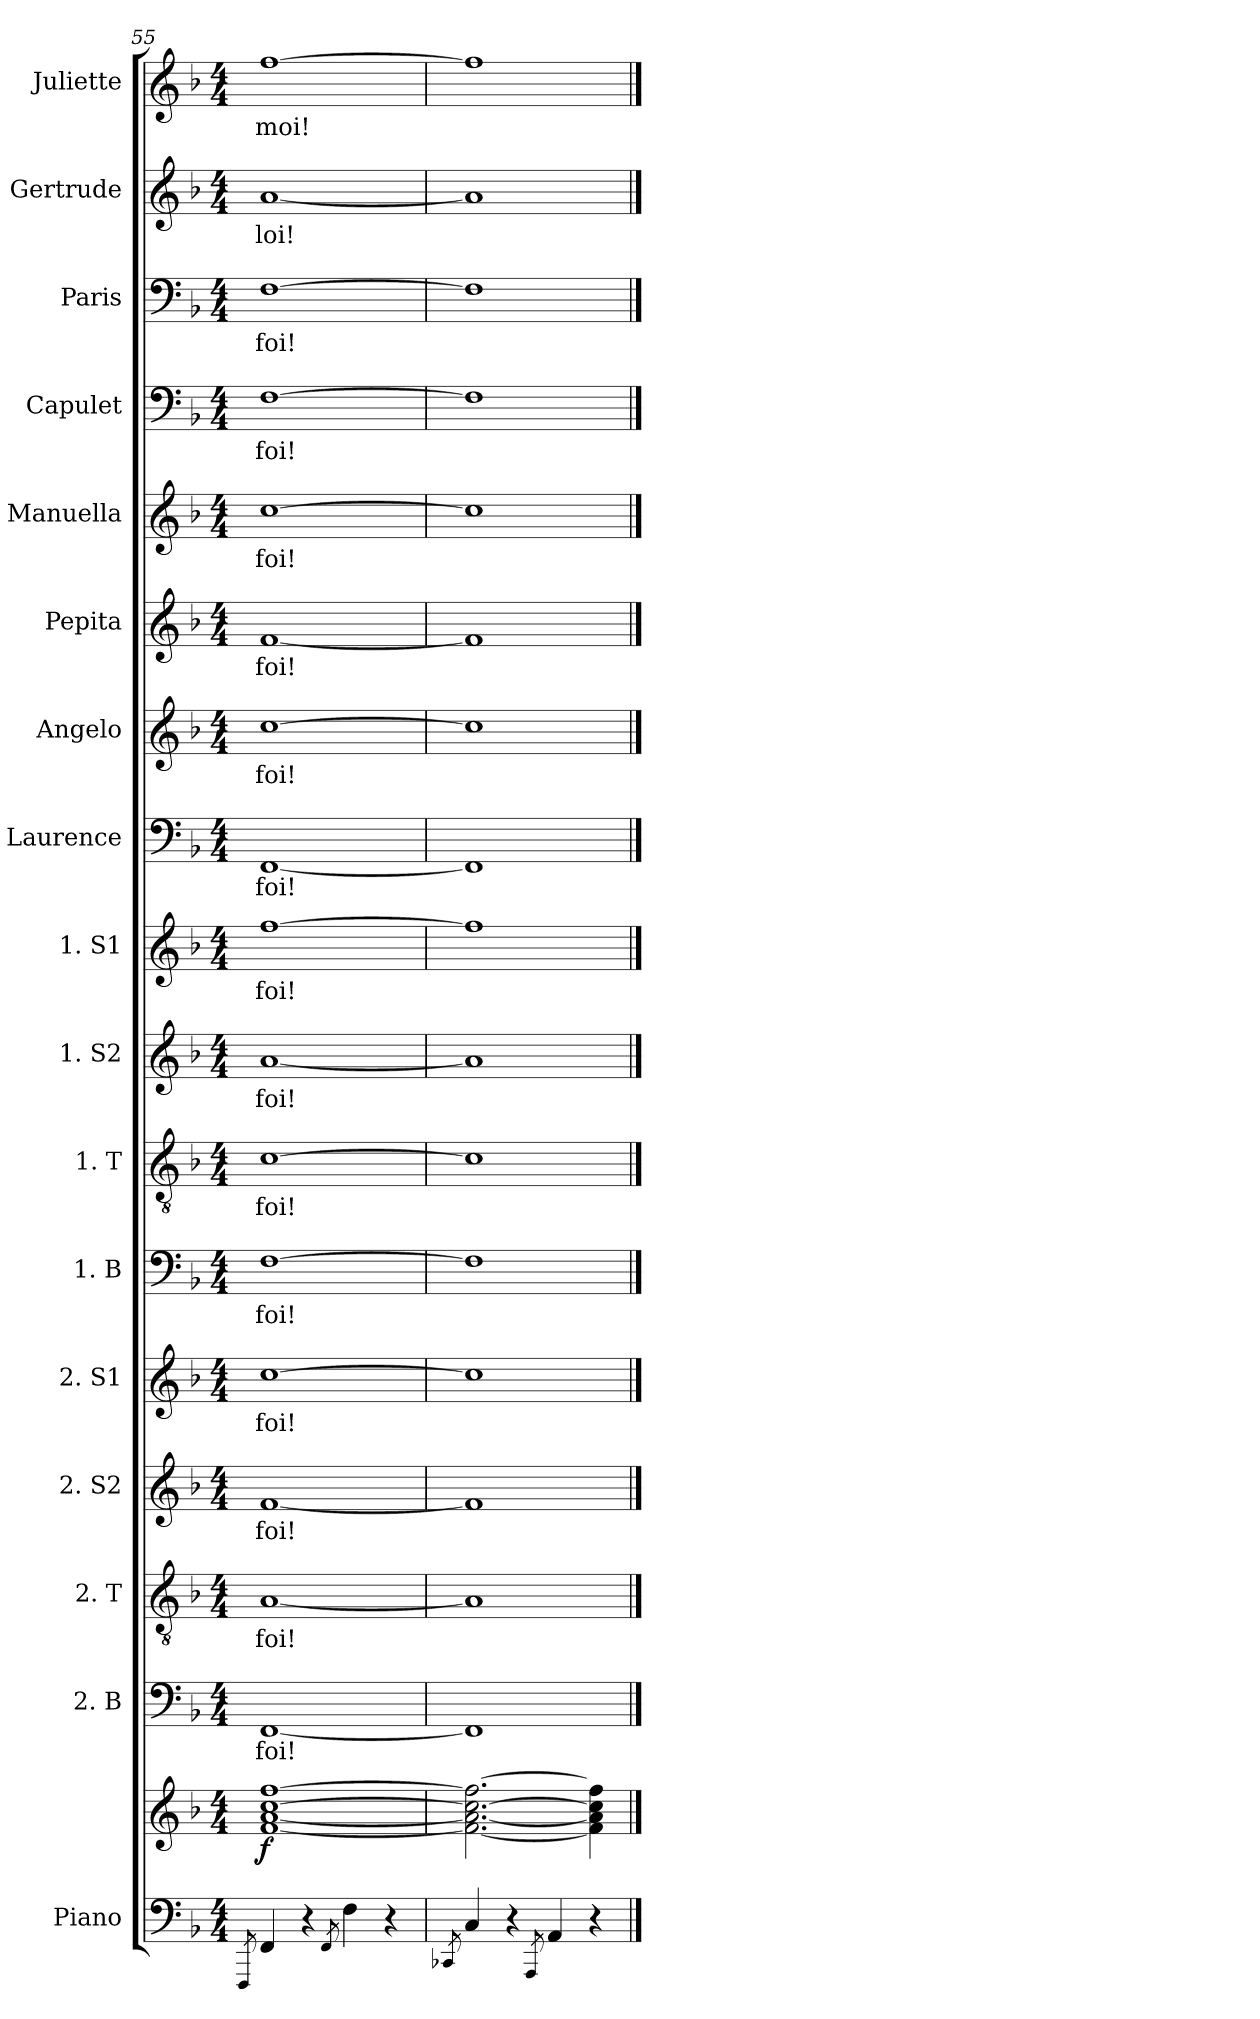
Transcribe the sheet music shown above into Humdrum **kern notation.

**kern	**kern	**dynam	**kern	**text	**kern	**text	**kern	**text	**kern	**text	**kern	**text	**kern	**text	**kern	**text	**kern	**text	**kern	**text	**kern	**text	**kern	**text	**kern	**text	**kern	**text	**kern	**text	**kern	**text	**kern	**text
*part17	*part17	*part17	*part16	*part16	*part15	*part15	*part14	*part14	*part13	*part13	*part12	*part12	*part11	*part11	*part10	*part10	*part9	*part9	*part8	*part8	*part7	*part7	*part6	*part6	*part5	*part5	*part4	*part4	*part3	*part3	*part2	*part2	*part1	*part1
*staff18	*staff17	*staff17/18	*staff16	*staff16	*staff15	*staff15	*staff14	*staff14	*staff13	*staff13	*staff12	*staff12	*staff11	*staff11	*staff10	*staff10	*staff9	*staff9	*staff8	*staff8	*staff7	*staff7	*staff6	*staff6	*staff5	*staff5	*staff4	*staff4	*staff3	*staff3	*staff2	*staff2	*staff1	*staff1
*I"Piano	*	*	*I"2. B	*	*I"2. T	*	*I"2. S2	*	*I"2. S1	*	*I"1. B	*	*I"1. T	*	*I"1. S2	*	*I"1. S1	*	*I"Laurence	*	*I"Angelo	*	*I"Pepita	*	*I"Manuella	*	*I"Capulet	*	*I"Paris	*	*I"Gertrude	*	*I"Juliette	*
*I'Pno.	*	*	*I'2. B	*	*I'2. T	*	*I'2. S2	*	*I'2. S1	*	*I'1. B	*	*I'1. T	*	*I'1. S2	*	*I'1. S1	*	*	*	*I'Ang.	*	*I'Pep.	*	*I'Man.	*	*I'Cap.	*	*I'Par.	*	*I'Ger.	*	*I'J.	*
*clefF4	*clefG2	*	*clefF4	*	*clefGv2	*	*clefG2	*	*clefG2	*	*clefF4	*	*clefGv2	*	*clefG2	*	*clefG2	*	*clefF4	*	*clefG2	*	*clefG2	*	*clefG2	*	*clefF4	*	*clefF4	*	*clefG2	*	*clefG2	*
*k[b-]	*k[b-]	*	*k[b-]	*	*k[b-]	*	*k[b-]	*	*k[b-]	*	*k[b-]	*	*k[b-]	*	*k[b-]	*	*k[b-]	*	*k[b-]	*	*k[b-]	*	*k[b-]	*	*k[b-]	*	*k[b-]	*	*k[b-]	*	*k[b-]	*	*k[b-]	*
*M4/4	*M4/4	*	*M4/4	*	*M4/4	*	*M4/4	*	*M4/4	*	*M4/4	*	*M4/4	*	*M4/4	*	*M4/4	*	*M4/4	*	*M4/4	*	*M4/4	*	*M4/4	*	*M4/4	*	*M4/4	*	*M4/4	*	*M4/4	*
=55	=55	=55	=55	=55	=55	=55	=55	=55	=55	=55	=55	=55	=55	=55	=55	=55	=55	=55	=55	=55	=55	=55	=55	=55	=55	=55	=55	=55	=55	=55	=55	=55	=55	=55
8qFFF/	.	.	.	.	.	.	.	.	.	.	.	.	.	.	.	.	.	.	.	.	.	.	.	.	.	.	.	.	.	.	.	.	.	.
!	!	!LO:DY:b	!	!LO:LY:b	!	!LO:LY:b	!	!LO:LY:b	!	!LO:LY:b	!	!LO:LY:b	!	!LO:LY:b	!	!LO:LY:b	!	!LO:LY:b	!	!LO:LY:b	!	!LO:LY:b	!	!LO:LY:b	!	!LO:LY:b	!	!LO:LY:b	!	!LO:LY:b	!	!LO:LY:b	!	!LO:LY:b
4FF/	[1f [1a [1cc [1ff	f	[1FF	foi!	[1A	foi!	[1f	foi!	[1cc	foi!	[1F	foi!	[1c	foi!	[1a	foi!	[1ff	foi!	[1FF	foi!	[1cc	foi!	[1f	foi!	[1cc	foi!	[1F	foi!	[1F	foi!	[1a	loi!	[1ff	moi!
4r	.	.	.	.	.	.	.	.	.	.	.	.	.	.	.	.	.	.	.	.	.	.	.	.	.	.	.	.	.	.	.	.	.	.
8qFF/	.	.	.	.	.	.	.	.	.	.	.	.	.	.	.	.	.	.	.	.	.	.	.	.	.	.	.	.	.	.	.	.	.	.
4F\	.	.	.	.	.	.	.	.	.	.	.	.	.	.	.	.	.	.	.	.	.	.	.	.	.	.	.	.	.	.	.	.	.	.
4r	.	.	.	.	.	.	.	.	.	.	.	.	.	.	.	.	.	.	.	.	.	.	.	.	.	.	.	.	.	.	.	.	.	.
!!LO:PB:g=z
=56	=56	=56	=56	=56	=56	=56	=56	=56	=56	=56	=56	=56	=56	=56	=56	=56	=56	=56	=56	=56	=56	=56	=56	=56	=56	=56	=56	=56	=56	=56	=56	=56	=56	=56
8qCC-X/	.	.	.	.	.	.	.	.	.	.	.	.	.	.	.	.	.	.	.	.	.	.	.	.	.	.	.	.	.	.	.	.	.	.
4C/	2.f\_ 2.a\_ 2.cc\_ 2.ff\_	.	1FF]	.	1A]	.	1f]	.	1cc]	.	1F]	.	1c]	.	1a]	.	1ff]	.	1FF]	.	1cc]	.	1f]	.	1cc]	.	1F]	.	1F]	.	1a]	.	1ff]	.
4r	.	.	.	.	.	.	.	.	.	.	.	.	.	.	.	.	.	.	.	.	.	.	.	.	.	.	.	.	.	.	.	.	.	.
8qAAA/	.	.	.	.	.	.	.	.	.	.	.	.	.	.	.	.	.	.	.	.	.	.	.	.	.	.	.	.	.	.	.	.	.	.
4AA/	.	.	.	.	.	.	.	.	.	.	.	.	.	.	.	.	.	.	.	.	.	.	.	.	.	.	.	.	.	.	.	.	.	.
4r	4f\] 4a\] 4cc\] 4ff\]	.	.	.	.	.	.	.	.	.	.	.	.	.	.	.	.	.	.	.	.	.	.	.	.	.	.	.	.	.	.	.	.	.
==	==	==	==	==	==	==	==	==	==	==	==	==	==	==	==	==	==	==	==	==	==	==	==	==	==	==	==	==	==	==	==	==	==	==
*-	*-	*-	*-	*-	*-	*-	*-	*-	*-	*-	*-	*-	*-	*-	*-	*-	*-	*-	*-	*-	*-	*-	*-	*-	*-	*-	*-	*-	*-	*-	*-	*-	*-	*-
